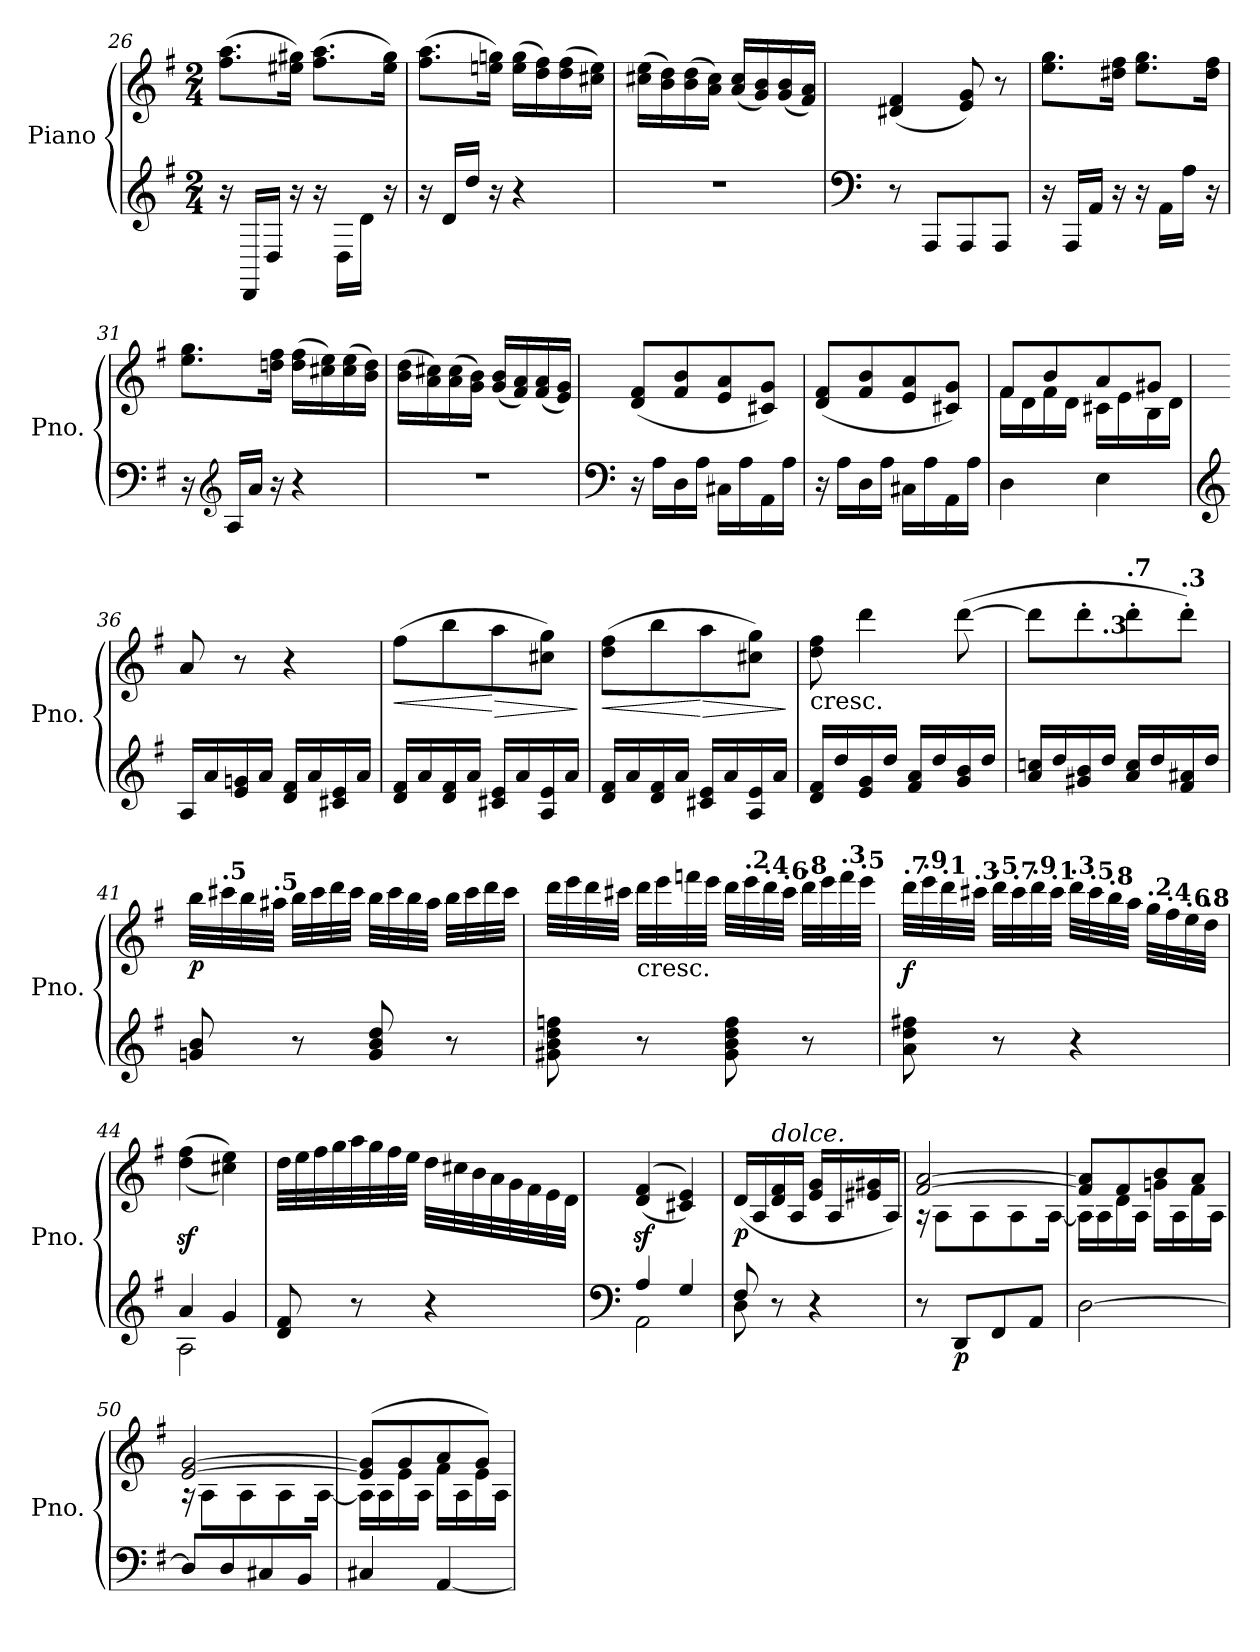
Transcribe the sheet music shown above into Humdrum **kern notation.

**kern	**kern	**dynam
*part1	*part1	*part1
*staff2	*staff1	*staff1/2
*I"Piano	*	*
*I'Pno.	*	*
*clefG2	*clefG2	*
*k[f#]	*k[f#]	*
*M2/4	*M2/4	*
*MM95	*MM95	*
=26	=26	=26
16r	(>8.ff#\ 8.aa\L	.
16DD/LL	.	.
16D/JJ	.	.
16r	16ee#X\ 16gg#X\Jk)	.
16r	(>8.ff#\ 8.aa\L	.
16D\LL	.	.
16d\JJ	.	.
16r	16ee#\ 16gg#\Jk)	.
=27	=27	=27
16r	(>8.ff#\ 8.aa\L	.
16d/LL	.	.
16dd/JJ	.	.
16r	16een\ 16ggn\Jk)	.
4r	(>16ee\ 16gg\LL	.
.	16dd\ 16ff#\)	.
.	(>16dd\ 16ff#\	.
.	16cc#X\ 16ee\JJ)	.
=28	=28	=28
2r	(>16cc#X\ 16ee\LL	.
.	16b\ 16dd\)	.
.	(>16b\ 16dd\	.
.	16a\ 16cc#\JJ)	.
.	(<16a/ 16cc#/LL	.
.	16g/ 16b/)	.
.	(<16g/ 16b/	.
.	16f#/ 16a/JJ)	.
!!LO:PB:g=z
=29	=29	=29
*clefF4	*	*
8r	(<4d#X/ 4f#/	.
8AAA/L	.	.
8AAA/	8e/ 8g/)	.
8AAA/J	8r	.
=30	=30	=30
16r	8.ee\ 8.gg\L	.
16AAA/LL	.	.
16AA/JJ	.	.
16r	16dd#X\ 16ff#\Jk	.
16r	8.ee\ 8.gg\L	.
16AA\LL	.	.
16A\JJ	.	.
16r	16dd#\ 16ff#\Jk	.
=31	=31	=31
16r	8.ee\ 8.gg\L	.
*clefG2	*	*
16A/LL	.	.
16a/JJ	.	.
16r	16ddn\ 16ff#\Jk	.
4r	(>16dd\ 16ff#\LL	.
.	16cc#X\ 16ee\)	.
.	(>16cc#\ 16ee\	.
.	16b\ 16dd\JJ)	.
=32	=32	=32
2r	(>16b\ 16dd\LL	.
.	16a\ 16cc#X\)	.
.	(>16a\ 16cc#\	.
.	16g\ 16b\JJ)	.
.	(<16g/ 16b/LL	.
.	16f#/ 16a/)	.
.	(<16f#/ 16a/	.
.	16e/ 16g/JJ)	.
=33	=33	=33
*clefF4	*	*
16r	(<8d/ 8f#/L	.
16A\LL	.	.
16D\	8f#/ 8b/	.
16A\JJ	.	.
16C#X\LL	8e/ 8a/	.
16A\	.	.
16AA\	8c#X/ 8g/J)	.
16A\JJ	.	.
=34	=34	=34
16r	(<8d/ 8f#/L	.
16A\LL	.	.
16D\	8f#/ 8b/	.
16A\JJ	.	.
16C#X\LL	8e/ 8a/	.
16A\	.	.
16AA\	8c#X/ 8g/J)	.
16A\JJ	.	.
!!LO:LB:g=z
=35	=35	=35
*	*^	*
4D\	8f#/L	16f#\LL	.
.	.	16d\	.
.	8b/	16f#\	.
.	.	16d\JJ	.
4E\	8a/	16c#X\LL	.
.	.	16e\	.
.	8g#X/J	16B\	.
.	.	16d\JJ	.
*	*v	*v	*
=36	=36	=36
*clefG2	*	*
16A/LL	8a/	.
16a/	.	.
16e/ 16gn/	8r	.
16a/JJ	.	.
16d/ 16f#/LL	4r	.
16a/	.	.
16c#X/ 16e/	.	.
16a/JJ	.	.
=37	=37	=37
!	!	!LO:HP:b
16d/ 16f#/LL	(>8ff#\L	<
16a/	.	.
16d/ 16f#/	8bb\	.
16a/JJ	.	.
!	!	!LO:HP:n=1:b
16c#X/ 16e/LL	8aa\	[ >
16a/	.	.
16A/ 16e/	8cc#X\ 8gg\J)	.
16a/JJ	.	.
.	.	]
=38	=38	=38
!	!	!LO:HP:b
16d/ 16f#/LL	(>8dd\ 8ff#\L	<
16a/	.	.
16d/ 16f#/	8bb\	.
16a/JJ	.	.
!	!	!LO:HP:n=1:b
16c#X/ 16e/LL	8aa\	[ >
16a/	.	.
16A/ 16e/	8cc#X\ 8gg\J)	.
16a/JJ	.	.
.	.	]
=39	=39	=39
!	!LO:TX:b:t=cresc.	!
16d/ 16f#/LL	8dd\ 8ff#\	.
16dd/	.	.
16e/ 16g/	4ddd\	.
16dd/JJ	.	.
16f#/ 16a/LL	.	.
16dd/	.	.
16g/ 16b/	(>[8ddd\	.
16dd/JJ	.	.
=40	=40	=40
*	*^	*
16a/ 16ccn/LL	8ddd\L]	8.ryy	.
16dd/	.	.	.
*	*MM95	*	*
16g#X/ 16b/	8ddd'\	.	.
*	*MM93	*	*
!	!	!LO:TX:a:B:t=.3	!
16dd/JJ	.	4ryy	.
*	*MM91	*	*
!	!LO:TX:a:B:t=.7	!	!
16a/ 16cc/LL	8ddd'\	.	.
16dd/	.	.	.
*	*MM88	*	*
!	!LO:TX:a:B:t=.3	!	!
16f#/ 16a#X/	8ddd'\J)	.	.
16dd/JJ	.	16ryy	.
!!LO:LB:g=z
=41	=41	=41	=41
!	!	!	!LO:DY:b
*	*v	*v	*
8gn/ 8b/	32bb\LLL	p
*	*MM87	*
!	!LO:TX:a:B:t=.5	!
.	32ccc#X\	.
*	*MM90	*
.	32bb\	.
*	*MM92	*
!	!LO:TX:a:B:t=.5	!
.	32aa#X\JJJ	.
*	*MM95	*
8r	32bb\LLL	.
.	32ccc#\	.
.	32ddd\	.
.	32ccc#\JJJ	.
8g/ 8b/ 8dd/	32bb\LLL	.
.	32ccc#\	.
.	32bb\	.
.	32aa#\JJJ	.
8r	32bb\LLL	.
.	32ccc#\	.
.	32ddd\	.
.	32ccc#\JJJ	.
=42	=42	=42
8g#X\ 8b\ 8dd\ 8ffn\	32ddd\LLL	.
.	32eee\	.
.	32ddd\	.
.	32ccc#X\JJJ	.
!	!LO:TX:b:t=cresc.	!
8r	32ddd\LLL	.
.	32eee\	.
.	32fffn\	.
.	32eee\JJJ	.
*	*MM95	*
8g#\ 8b\ 8dd\ 8ff\	32ddd\LLL	.
*	*MM94	*
!	!LO:TX:a:B:t=.2	!
.	32eee\	.
*	*MM93	*
!	!LO:TX:a:B:t=.4	!
.	32ddd\	.
*	*MM92	*
!	!LO:TX:a:B:t=.6	!
.	32ccc#\JJJ	.
*	*MM91	*
!	!LO:TX:a:B:t=.8	!
8r	32ddd\LLL	.
*	*MM91	*
.	32eee\	.
*	*MM90	*
!	!LO:TX:a:B:t=.3	!
.	32fff\	.
*	*MM89	*
!	!LO:TX:a:B:t=.5	!
.	32eee\JJJ	.
=43	=43	=43
*	*MM88	*
!	!LO:TX:a:B:t=.7	!
!	!	!LO:DY:b
8a\ 8dd\ 8ff#X\	32ddd\LLL	f
*	*MM87	*
!	!LO:TX:a:B:t=.9	!
.	32eee\	.
*	*MM87	*
!	!LO:TX:a:B:t=.1	!
.	32ddd\	.
*	*MM86	*
!	!LO:TX:a:B:t=.3	!
.	32ccc#X\JJJ	.
*	*MM85	*
!	!LO:TX:a:B:t=.5	!
8r	32ddd\LLL	.
*	*MM84	*
!	!LO:TX:a:B:t=.7	!
.	32ccc#\	.
*	*MM83	*
!	!LO:TX:a:B:t=.9	!
.	32ddd\	.
*	*MM83	*
!	!LO:TX:a:B:t=.1	!
.	32ccc#\JJJ	.
*	*MM82	*
!	!LO:TX:a:B:t=.3	!
4r	32ddd\LLL	.
*	*MM81	*
!	!LO:TX:a:B:t=.5	!
.	32ccc#\	.
*	*MM80	*
!	!LO:TX:a:B:t=.8	!
.	32bb\	.
*	*MM80	*
.	32aa\JJJ	.
*	*MM79	*
!	!LO:TX:a:B:t=.2	!
.	32gg\LLL	.
*	*MM78	*
!	!LO:TX:a:B:t=.4	!
.	32ff#\	.
*	*MM77	*
!	!LO:TX:a:B:t=.6	!
.	32ee\	.
*	*MM76	*
!	!LO:TX:a:B:t=.8	!
.	32dd\JJJ	.
!!LO:LB:g=z
=44	=44	=44
*	*MM80	*
*^	*	*
4a/	2A\	(<(>4dd\z< 4ff#\z<	.
*	*	*MM90	*
4g/	.	4cc#X\ 4ee\))	.
*v	*v	*	*
=45	=45	=45
8d/ 8f#/	32dd\LLL	.
.	32ee\	.
.	32ff#\	.
.	32gg\	.
8r	32aa\	.
.	32gg\	.
.	32ff#\	.
.	32ee\JJJ	.
4r	32dd\LLL	.
.	32cc#X\	.
*	*MM90	*
.	32b\	.
*	*MM88	*
.	32a\	.
*	*MM86	*
.	32g\	.
*	*MM84	*
.	32f#\	.
*	*MM82	*
.	32e\	.
*	*MM80	*
.	32d\JJJ	.
=46	=46	=46
*clefF4	*	*
*^	*	*
4A/	2AA\	(>(<4d/z< 4f#/z<	.
4G/	.	4c#X/Z 4e/Z))	.
=47	=47	=47	=47
*	*	*MM92	*
!	!	!	!LO:DY:b
8F#/	8D\	(<16d/LL	p
.	.	16A/	.
!	!	!LO:TX:a:i:t=dolce.	!
8r	4.ryy	16d/ 16f#/	.
.	.	16A/JJ	.
4r	.	16e/ 16g/LL	.
.	.	16A/	.
.	.	16e#X/ 16g#X/	.
.	.	16A/JJ)	.
*v	*v	*	*
=48	=48	=48
*	*^	*
8r	[2f#/ [2a/	16r	.
.	.	8A\L	.
!	!	!	!LO:DY:b=2
8DD/L	.	.	p
.	.	8A\	.
8FF#/	.	.	.
.	.	8A\	.
8AA/J	.	.	.
.	.	[16A\Jk	.
=49	=49	=49	=49
[2D\	8f#/] 8a/]L	16A\LL]	.
.	.	16A\	.
.	8f#/	16d\	.
.	.	16A\JJ	.
.	8b/	16gn\LL	.
.	.	16A\	.
.	8a/J	16f#\	.
.	.	16A\JJ	.
!!LO:PB:g=z	!!
=50	=50	=50	=50
8D/L]	[2e/ [2g/	16r	.
.	.	8A\L	.
8D/	.	.	.
.	.	8A\	.
8C#X/	.	.	.
.	.	8A\	.
8BB/J	.	.	.
.	.	[16A\Jk	.
=51	=51	=51	=51
4C#X/	(>8e/] 8g/]L	16A\LL]	.
.	.	16A\	.
.	8g/	16e\	.
.	.	16A\JJ	.
[4AA/	8a/	16f#\LL	.
.	.	16A\	.
.	8g/J)	16e\	.
.	.	16A\JJ	.
*	*v	*v	*
=	=	=
*-	*-	*-
